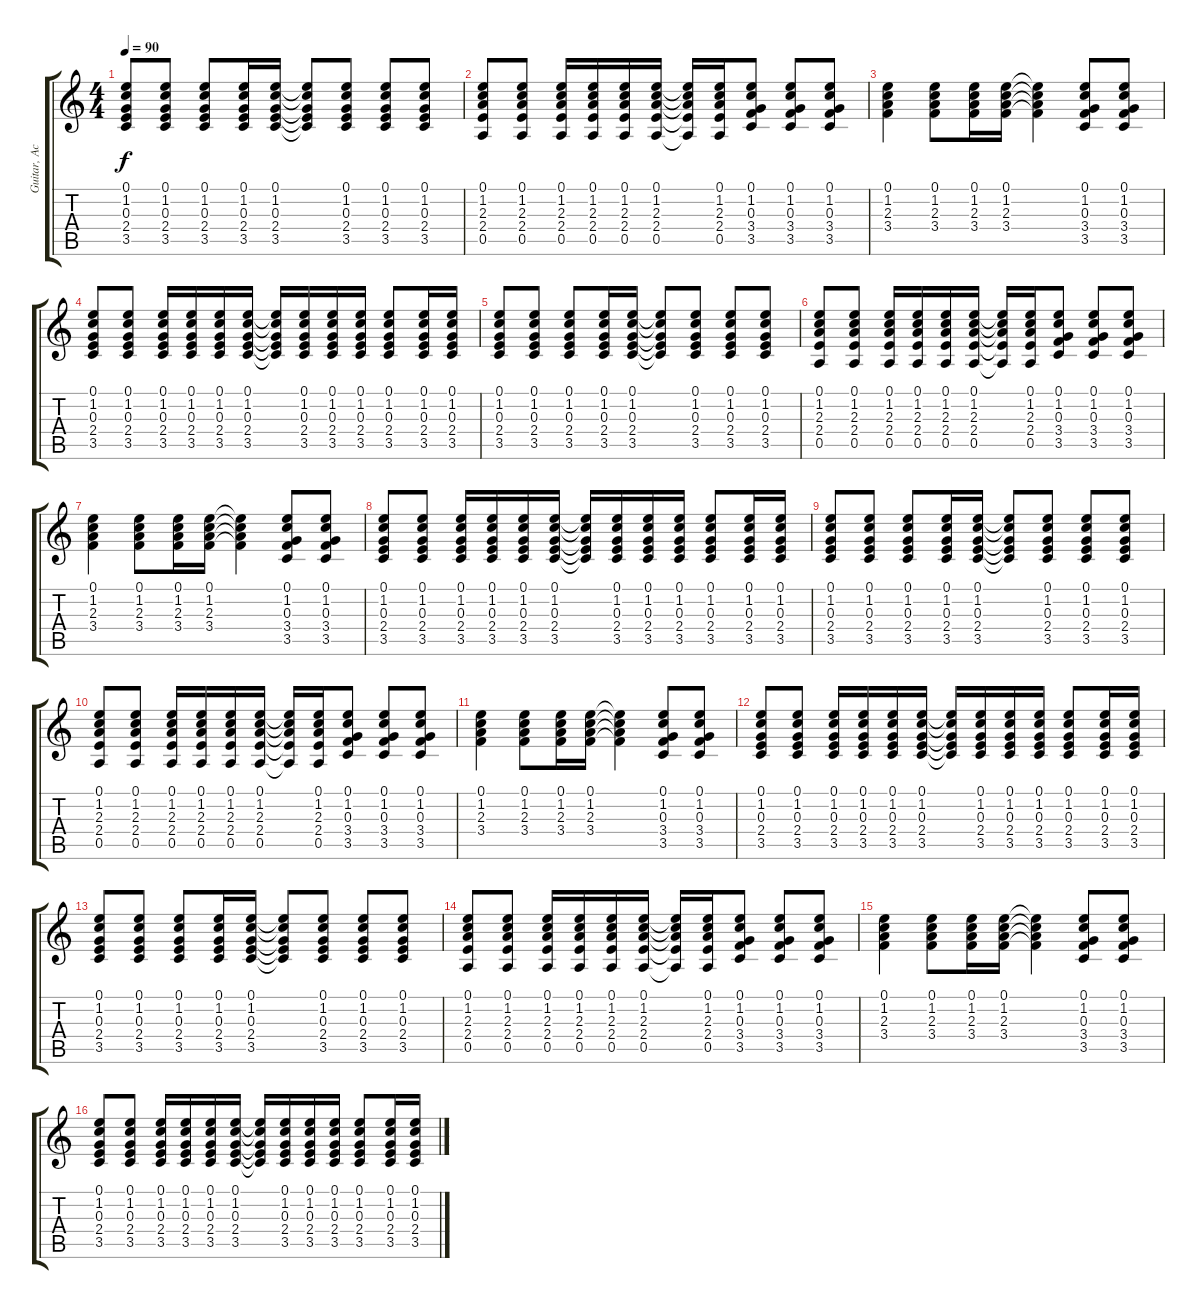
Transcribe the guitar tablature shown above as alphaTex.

\track ("Guitar, Acoustic" "Guitar, Ac") {instrument acousticguitarsteel}
\staff {score tabs}
\tuning (E4 B3 G3 D3 A2 E2) {hide}
\ts (4 4)
\tempo 90
\clef g2
\ks c
(0.1 1.2 0.3 2.4 3.5).8{dy f} (0.1 1.2 0.3 2.4 3.5).8 (0.1 1.2 0.3 2.4 3.5).8 (0.1 1.2 0.3 2.4 3.5).16 (0.1 1.2 0.3 2.4 3.5).16 (0.1{t} 1.2{t} 0.3{t} 2.4{t} 3.5{t}).8 (0.1 1.2 0.3 2.4 3.5).8 (0.1 1.2 0.3 2.4 3.5).8 (0.1 1.2 0.3 2.4 3.5).8 |
(0.1 1.2 2.3 2.4 0.5).8 (0.1 1.2 2.3 2.4 0.5).8 (0.1 1.2 2.3 2.4 0.5).16 (0.1 1.2 2.3 2.4 0.5).16 (0.1 1.2 2.3 2.4 0.5).16 (0.1 1.2 2.3 2.4 0.5).16 (0.1{t} 1.2{t} 2.3{t} 2.4{t} 0.5{t}).16 (0.1 1.2 2.3 2.4 0.5).16 (0.1 1.2 0.3 3.4 3.5).8 (0.1 1.2 0.3 3.4 3.5).8 (0.1 1.2 0.3 3.4 3.5).8 |
(0.1 1.2 2.3 3.4).4 (0.1 1.2 2.3 3.4).8 (0.1 1.2 2.3 3.4).16 (0.1 1.2 2.3 3.4).16 (0.1{t} 1.2{t} 2.3{t} 3.4{t}).4 (0.1 1.2 0.3 3.4 3.5).8 (0.1 1.2 0.3 3.4 3.5).8 |
(0.1 1.2 0.3 2.4 3.5).8 (0.1 1.2 0.3 2.4 3.5).8 (0.1 1.2 0.3 2.4 3.5).16 (0.1 1.2 0.3 2.4 3.5).16 (0.1 1.2 0.3 2.4 3.5).16 (0.1 1.2 0.3 2.4 3.5).16 (0.1{t} 1.2{t} 0.3{t} 2.4{t} 3.5{t}).16 (0.1 1.2 0.3 2.4 3.5).16 (0.1 1.2 0.3 2.4 3.5).16 (0.1 1.2 0.3 2.4 3.5).16 (0.1 1.2 0.3 2.4 3.5).8 (0.1 1.2 0.3 2.4 3.5).16 (0.1 1.2 0.3 2.4 3.5).16 |
(0.1 1.2 0.3 2.4 3.5).8 (0.1 1.2 0.3 2.4 3.5).8 (0.1 1.2 0.3 2.4 3.5).8 (0.1 1.2 0.3 2.4 3.5).16 (0.1 1.2 0.3 2.4 3.5).16 (0.1{t} 1.2{t} 0.3{t} 2.4{t} 3.5{t}).8 (0.1 1.2 0.3 2.4 3.5).8 (0.1 1.2 0.3 2.4 3.5).8 (0.1 1.2 0.3 2.4 3.5).8 |
(0.1 1.2 2.3 2.4 0.5).8 (0.1 1.2 2.3 2.4 0.5).8 (0.1 1.2 2.3 2.4 0.5).16 (0.1 1.2 2.3 2.4 0.5).16 (0.1 1.2 2.3 2.4 0.5).16 (0.1 1.2 2.3 2.4 0.5).16 (0.1{t} 1.2{t} 2.3{t} 2.4{t} 0.5{t}).16 (0.1 1.2 2.3 2.4 0.5).16 (0.1 1.2 0.3 3.4 3.5).8 (0.1 1.2 0.3 3.4 3.5).8 (0.1 1.2 0.3 3.4 3.5).8 |
(0.1 1.2 2.3 3.4).4 (0.1 1.2 2.3 3.4).8 (0.1 1.2 2.3 3.4).16 (0.1 1.2 2.3 3.4).16 (0.1{t} 1.2{t} 2.3{t} 3.4{t}).4 (0.1 1.2 0.3 3.4 3.5).8 (0.1 1.2 0.3 3.4 3.5).8 |
(0.1 1.2 0.3 2.4 3.5).8 (0.1 1.2 0.3 2.4 3.5).8 (0.1 1.2 0.3 2.4 3.5).16 (0.1 1.2 0.3 2.4 3.5).16 (0.1 1.2 0.3 2.4 3.5).16 (0.1 1.2 0.3 2.4 3.5).16 (0.1{t} 1.2{t} 0.3{t} 2.4{t} 3.5{t}).16 (0.1 1.2 0.3 2.4 3.5).16 (0.1 1.2 0.3 2.4 3.5).16 (0.1 1.2 0.3 2.4 3.5).16 (0.1 1.2 0.3 2.4 3.5).8 (0.1 1.2 0.3 2.4 3.5).16 (0.1 1.2 0.3 2.4 3.5).16 |
(0.1 1.2 0.3 2.4 3.5).8 (0.1 1.2 0.3 2.4 3.5).8 (0.1 1.2 0.3 2.4 3.5).8 (0.1 1.2 0.3 2.4 3.5).16 (0.1 1.2 0.3 2.4 3.5).16 (0.1{t} 1.2{t} 0.3{t} 2.4{t} 3.5{t}).8 (0.1 1.2 0.3 2.4 3.5).8 (0.1 1.2 0.3 2.4 3.5).8 (0.1 1.2 0.3 2.4 3.5).8 |
(0.1 1.2 2.3 2.4 0.5).8 (0.1 1.2 2.3 2.4 0.5).8 (0.1 1.2 2.3 2.4 0.5).16 (0.1 1.2 2.3 2.4 0.5).16 (0.1 1.2 2.3 2.4 0.5).16 (0.1 1.2 2.3 2.4 0.5).16 (0.1{t} 1.2{t} 2.3{t} 2.4{t} 0.5{t}).16 (0.1 1.2 2.3 2.4 0.5).16 (0.1 1.2 0.3 3.4 3.5).8 (0.1 1.2 0.3 3.4 3.5).8 (0.1 1.2 0.3 3.4 3.5).8 |
(0.1 1.2 2.3 3.4).4 (0.1 1.2 2.3 3.4).8 (0.1 1.2 2.3 3.4).16 (0.1 1.2 2.3 3.4).16 (0.1{t} 1.2{t} 2.3{t} 3.4{t}).4 (0.1 1.2 0.3 3.4 3.5).8 (0.1 1.2 0.3 3.4 3.5).8 |
(0.1 1.2 0.3 2.4 3.5).8 (0.1 1.2 0.3 2.4 3.5).8 (0.1 1.2 0.3 2.4 3.5).16 (0.1 1.2 0.3 2.4 3.5).16 (0.1 1.2 0.3 2.4 3.5).16 (0.1 1.2 0.3 2.4 3.5).16 (0.1{t} 1.2{t} 0.3{t} 2.4{t} 3.5{t}).16 (0.1 1.2 0.3 2.4 3.5).16 (0.1 1.2 0.3 2.4 3.5).16 (0.1 1.2 0.3 2.4 3.5).16 (0.1 1.2 0.3 2.4 3.5).8 (0.1 1.2 0.3 2.4 3.5).16 (0.1 1.2 0.3 2.4 3.5).16 |
(0.1 1.2 0.3 2.4 3.5).8 (0.1 1.2 0.3 2.4 3.5).8 (0.1 1.2 0.3 2.4 3.5).8 (0.1 1.2 0.3 2.4 3.5).16 (0.1 1.2 0.3 2.4 3.5).16 (0.1{t} 1.2{t} 0.3{t} 2.4{t} 3.5{t}).8 (0.1 1.2 0.3 2.4 3.5).8 (0.1 1.2 0.3 2.4 3.5).8 (0.1 1.2 0.3 2.4 3.5).8 |
(0.1 1.2 2.3 2.4 0.5).8 (0.1 1.2 2.3 2.4 0.5).8 (0.1 1.2 2.3 2.4 0.5).16 (0.1 1.2 2.3 2.4 0.5).16 (0.1 1.2 2.3 2.4 0.5).16 (0.1 1.2 2.3 2.4 0.5).16 (0.1{t} 1.2{t} 2.3{t} 2.4{t} 0.5{t}).16 (0.1 1.2 2.3 2.4 0.5).16 (0.1 1.2 0.3 3.4 3.5).8 (0.1 1.2 0.3 3.4 3.5).8 (0.1 1.2 0.3 3.4 3.5).8 |
(0.1 1.2 2.3 3.4).4 (0.1 1.2 2.3 3.4).8 (0.1 1.2 2.3 3.4).16 (0.1 1.2 2.3 3.4).16 (0.1{t} 1.2{t} 2.3{t} 3.4{t}).4 (0.1 1.2 0.3 3.4 3.5).8 (0.1 1.2 0.3 3.4 3.5).8 |
(0.1 1.2 0.3 2.4 3.5).8 (0.1 1.2 0.3 2.4 3.5).8 (0.1 1.2 0.3 2.4 3.5).16 (0.1 1.2 0.3 2.4 3.5).16 (0.1 1.2 0.3 2.4 3.5).16 (0.1 1.2 0.3 2.4 3.5).16 (0.1{t} 1.2{t} 0.3{t} 2.4{t} 3.5{t}).16 (0.1 1.2 0.3 2.4 3.5).16 (0.1 1.2 0.3 2.4 3.5).16 (0.1 1.2 0.3 2.4 3.5).16 (0.1 1.2 0.3 2.4 3.5).8 (0.1 1.2 0.3 2.4 3.5).16 (0.1 1.2 0.3 2.4 3.5).16
